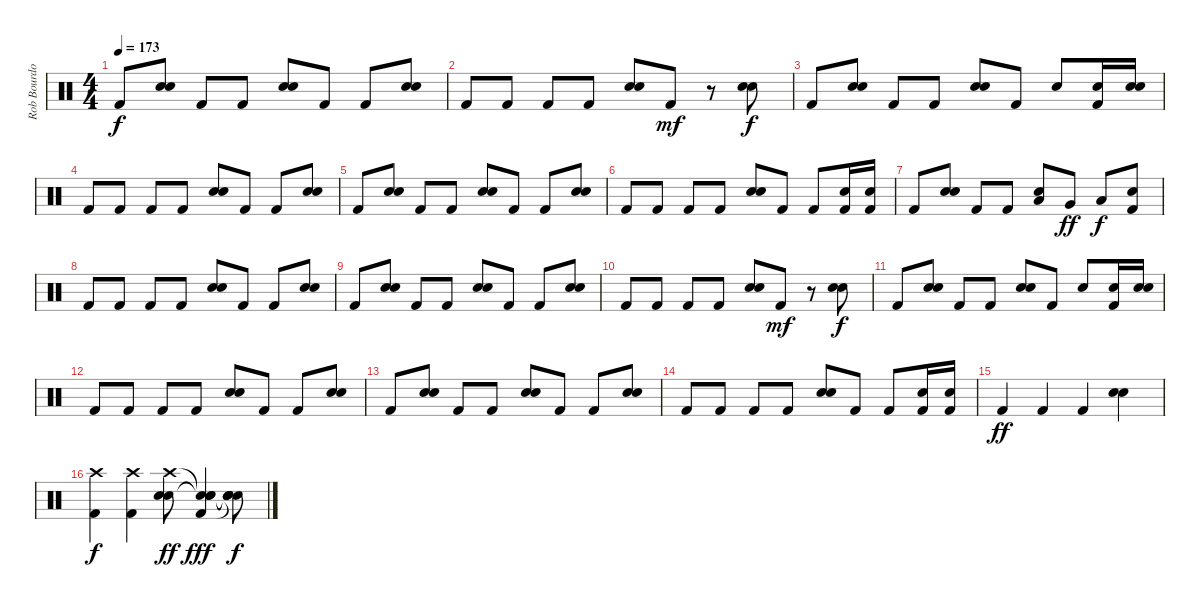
\track ("Rob Bourdon" "Rob Bourdo") {instrument percussion}
\staff {score}
\articulation defaults
\ts (4 4)
\tempo 173
\clef neutral
\ks c "Kick (hit) 2".8{dy f}
("Snare (hit) 2" "Electric Snare (hit)").8 "Kick (hit) 2".8 "Kick (hit) 2".8 ("Snare (hit) 2" "Electric Snare (hit)").8 "Kick (hit) 2".8 "Kick (hit) 2".8 ("Snare (hit) 2" "Electric Snare (hit)").8 |
"Kick (hit) 2".8 "Kick (hit) 2".8 "Kick (hit) 2".8 "Kick (hit) 2".8 ("Snare (hit) 2" "Electric Snare (hit)").8 "Kick (hit) 2".8{dy mf} r.8 ("Snare (hit) 2" "Electric Snare (hit)").8{dy f} |
"Kick (hit) 2".8 ("Snare (hit) 2" "Electric Snare (hit)").8 "Kick (hit) 2".8 "Kick (hit) 2".8 ("Snare (hit) 2" "Electric Snare (hit)").8 "Kick (hit) 2".8 "Snare (hit) 2".8 ("Kick (hit) 2" "Electric Snare (hit)").16 ("Snare (hit) 2" "Electric Snare (hit)").16 |
"Kick (hit) 2".8 "Kick (hit) 2".8 "Kick (hit) 2".8 "Kick (hit) 2".8 ("Snare (hit) 2" "Electric Snare (hit)").8 "Kick (hit) 2".8 "Kick (hit) 2".8 ("Snare (hit) 2" "Electric Snare (hit)").8 |
"Kick (hit) 2".8 ("Snare (hit) 2" "Electric Snare (hit)").8 "Kick (hit) 2".8 "Kick (hit) 2".8 ("Snare (hit) 2" "Electric Snare (hit)").8 "Kick (hit) 2".8 "Kick (hit) 2".8 ("Snare (hit) 2" "Electric Snare (hit)").8 |
"Kick (hit) 2".8 "Kick (hit) 2".8 "Kick (hit) 2".8 "Kick (hit) 2".8 ("Snare (hit) 2" "Electric Snare (hit)").8 "Kick (hit) 2".8 "Kick (hit) 2".8 ("Kick (hit) 2" "Electric Snare (hit)").16 ("Kick (hit) 2" "Electric Snare (hit)").16 |
"Kick (hit) 2".8 ("Snare (hit) 2" "Electric Snare (hit)").8 "Kick (hit) 2".8 "Kick (hit) 2".8 ("Low Floor Tom (hit)" "Electric Snare (hit)").8 "Very Low Tom (hit)".8{dy ff} "Low Floor Tom (hit)".8{dy f} ("Kick (hit) 2" "Electric Snare (hit)").8 |
"Kick (hit) 2".8 "Kick (hit) 2".8 "Kick (hit) 2".8 "Kick (hit) 2".8 ("Snare (hit) 2" "Electric Snare (hit)").8 "Kick (hit) 2".8 "Kick (hit) 2".8 ("Snare (hit) 2" "Electric Snare (hit)").8 |
"Kick (hit) 2".8 ("Snare (hit) 2" "Electric Snare (hit)").8 "Kick (hit) 2".8 "Kick (hit) 2".8 ("Snare (hit) 2" "Electric Snare (hit)").8 "Kick (hit) 2".8 "Kick (hit) 2".8 ("Snare (hit) 2" "Electric Snare (hit)").8 |
"Kick (hit) 2".8 "Kick (hit) 2".8 "Kick (hit) 2".8 "Kick (hit) 2".8 ("Snare (hit) 2" "Electric Snare (hit)").8 "Kick (hit) 2".8{dy mf} r.8 ("Snare (hit) 2" "Electric Snare (hit)").8{dy f} |
"Kick (hit) 2".8 ("Snare (hit) 2" "Electric Snare (hit)").8 "Kick (hit) 2".8 "Kick (hit) 2".8 ("Snare (hit) 2" "Electric Snare (hit)").8 "Kick (hit) 2".8 "Snare (hit) 2".8 ("Kick (hit) 2" "Electric Snare (hit)").16 ("Snare (hit) 2" "Electric Snare (hit)").16 |
"Kick (hit) 2".8 "Kick (hit) 2".8 "Kick (hit) 2".8 "Kick (hit) 2".8 ("Snare (hit) 2" "Electric Snare (hit)").8 "Kick (hit) 2".8 "Kick (hit) 2".8 ("Snare (hit) 2" "Electric Snare (hit)").8 |
"Kick (hit) 2".8 ("Snare (hit) 2" "Electric Snare (hit)").8 "Kick (hit) 2".8 "Kick (hit) 2".8 ("Snare (hit) 2" "Electric Snare (hit)").8 "Kick (hit) 2".8 "Kick (hit) 2".8 ("Snare (hit) 2" "Electric Snare (hit)").8 |
"Kick (hit) 2".8 "Kick (hit) 2".8 "Kick (hit) 2".8 "Kick (hit) 2".8 ("Snare (hit) 2" "Electric Snare (hit)").8 "Kick (hit) 2".8 "Kick (hit) 2".8 ("Kick (hit) 2" "Electric Snare (hit)").16 ("Kick (hit) 2" "Electric Snare (hit)").16 |
"Kick (hit) 2".4{dy ff} "Kick (hit) 2".4 "Kick (hit) 2".4 ("Snare (hit) 2" "Electric Snare (hit)").4 |
("Crash high (hit)" "Kick (hit) 2").4{dy f} ("Crash high (hit)" "Kick (hit) 2").4 ("Snare (hit) 2" "Electric Snare (hit)" "Crash high (hit)").8{dy ff} ("Snare (hit)"{t} "Snare (hit)"{t} "Snare (hit)"{t} "Kick (hit) 2").4{dy fff} ("Snare (hit)"{t} "Snare (hit)"{t} "Snare (hit)"{t} "Snare (hit)"{t}).8{dy f}
